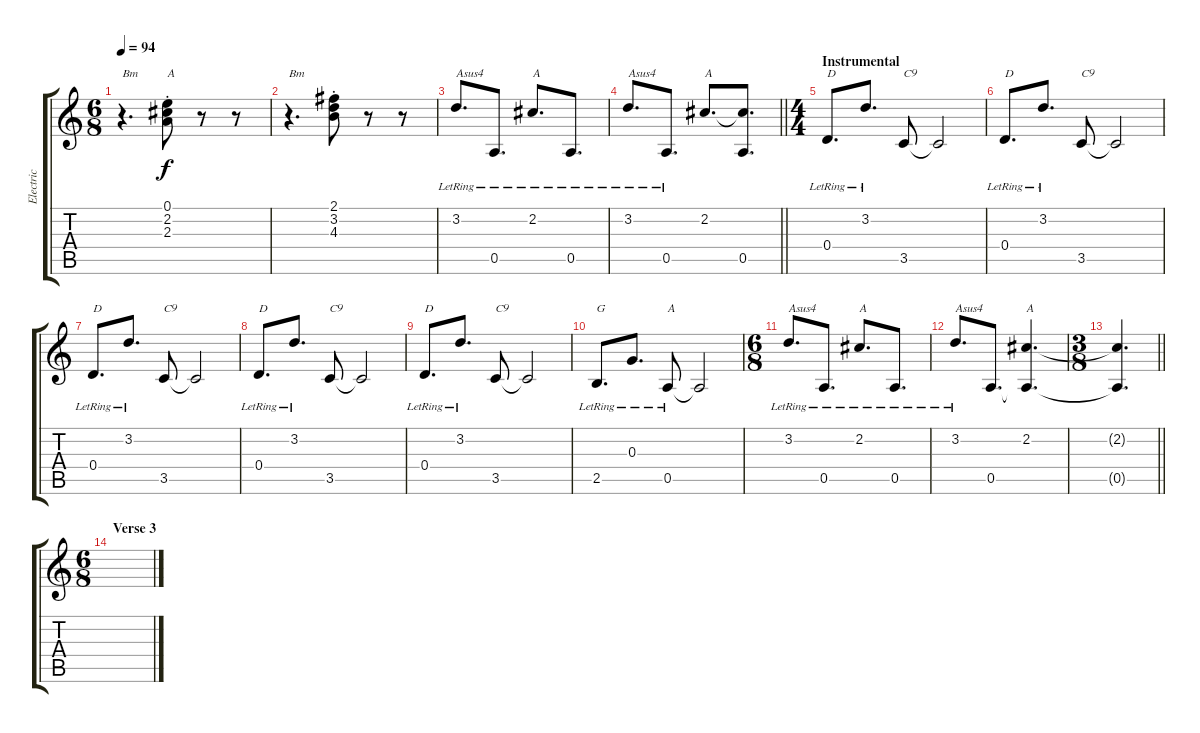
\track ("Electric" "Electric") {instrument overdrivenguitar}
\staff {score tabs}
\tuning (E4 B3 G3 D3 A2 E2) {hide}
\ts (6 8)
\tempo 94
\clef g2
\ks c
r.4{d txt "Bm" dy f} (0.1{st} 2.2{st} 2.3{st}).8{txt "A"} r.8 r.8 |
r.4{d txt "Bm"} (2.1{st} 3.2{st} 4.3{st}).8 r.8 r.8 |
3.2{lr}.8{d txt "Asus4"} 0.5{lr}.8{d} 2.2{lr}.8{d txt "A"} 0.5{lr}.8{d} |
\barLineRight lightlight
3.2{lr}.8{d txt "Asus4"} 0.5{lr}.8{d} 2.2.8{d txt "A"} (2.2{t} 0.5).8{d} |
\ts (4 4)
\section ("" "Instrumental")
0.4{lr}.8{d txt "D"} 3.2{lr}.8{d} 3.5.8{txt "C9"} 3.5{t}.2 |
0.4{lr}.8{d txt "D"} 3.2{lr}.8{d} 3.5.8{txt "C9"} 3.5{t}.2 |
0.4{lr}.8{d txt "D"} 3.2{lr}.8{d} 3.5.8{txt "C9"} 3.5{t}.2 |
0.4{lr}.8{d txt "D"} 3.2{lr}.8{d} 3.5.8{txt "C9"} 3.5{t}.2 |
0.4{lr}.8{d txt "D"} 3.2{lr}.8{d} 3.5.8{txt "C9"} 3.5{t}.2 |
2.5{lr}.8{d txt "G"} 0.3{lr}.8{d} 0.5{lr}.8{txt "A"} 0.5{t}.2 |
\ts (6 8)
3.2{lr}.8{d txt "Asus4"} 0.5{lr}.8{d} 2.2{lr}.8{d txt "A"} 0.5{lr}.8{d} |
3.2{lr}.8{d txt "Asus4"} 0.5.8{d} (2.2 0.5{t}).4{d txt "A"} |
\ts (3 8)
\barLineRight lightlight
(2.2{t} 0.5{t}).4{d} |
\ts (6 8)
\section ("" "Verse 3")
